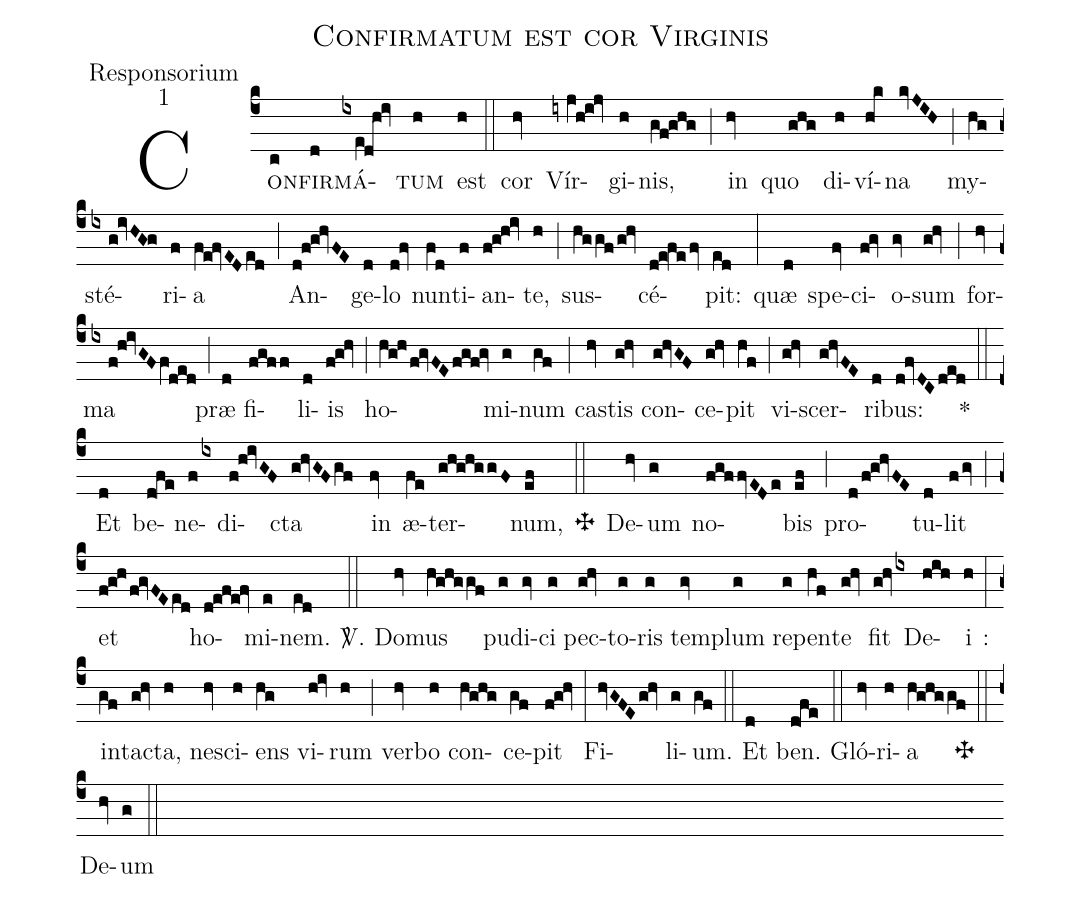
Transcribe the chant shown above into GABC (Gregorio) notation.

name:Confirmatum est cor Virginis;
office-part:Responsorium;
mode:1;
%%
(c4)C<sc>on</sc>(c)<sc>fir</sc>(d)<sc>má</sc>(ixeV!d@h!iv)<sc>tum</sc>(h) est(h) (::) cor(hv) Vír(iy/jV!h!i!jv)gi(h)nis,(gV!f!ghg) (;) in(hv) quo(ghg) di(h)ví(h@k)na(kvJIH) (;) my(hV!g)sté(ix/g!ivHG!g)ri(f)a(fV!e!fvED/ed) (;) An(d!f!g!hvFE)ge(d)lo(d!fv) nun(fV!d)ti(f)an(f!g!h!iv)te,(h) (;) sus(hV!g/gf/g!hv)cé(d!e!fefv)pit:(ed) (:) quæ(d) spe(fv)ci(f!gv)o(gv)sum(g!hv) (;)  for(hv)ma(ix/f!h!ivGF/fV!ded) (;) præ(d) fi(fgf/f)li(d)is(f!g!hv) (;) ho(hV!g!h/f!gvFE/fgf!gv)mi(g)num(gf) (;) cas(hv)tis(g!hv) con(g!hvGF)ce(g!hv)pit(hV!f) (;) vi(g!hv)scer(g!hvFE)ri(d)bus:(d!fvDC/ded) *(::) Et(d) be(d!fe)ne(f/ix)di(f!h!ivGF)cta(g!hvGF/gf) in(fv) æ(fe)ter(g!h!g!h!g/gF)num,(ef) <v>\grealtcross</v>(::) De(hv)um(g) no(fgf/fvED/e)bis(ef) (;) pro(d/f!g!hvFE)tu(d)lit(f/gv) (;) et(f!g!h/f!gvFE/ed) ho(d!efe!fv)mi(e)nem.(ed) <sp>V/</sp>.(::)

 Do(hv)mus(hV!ghg/gf) pu(g)di(gv)ci(g) pec(g!hv)to(g)ris(g) tem(gv)plum(g) re(g)pen(hV!f)te(g!hv) fit(g!hv/ix) De(hih)i(h) :(:) in(gV!f)ta(g!hv)cta,(h)  ne(hv)sci(h)ens(hV!g) vi(h!iv)rum(h) (;) ver(hv)bo(h) con(hV!ghg)ce(gf)pit(f!g!hv)  (:) Fi(hvGFE/g!hv)li(g)um.(gf) (::) Et(d) ben.(d!fe) (::)Gló(hv)ri(h)a(hV!ghg/gf) <v>\grealtcross</v>(::) De(hv)um(g) (::)
